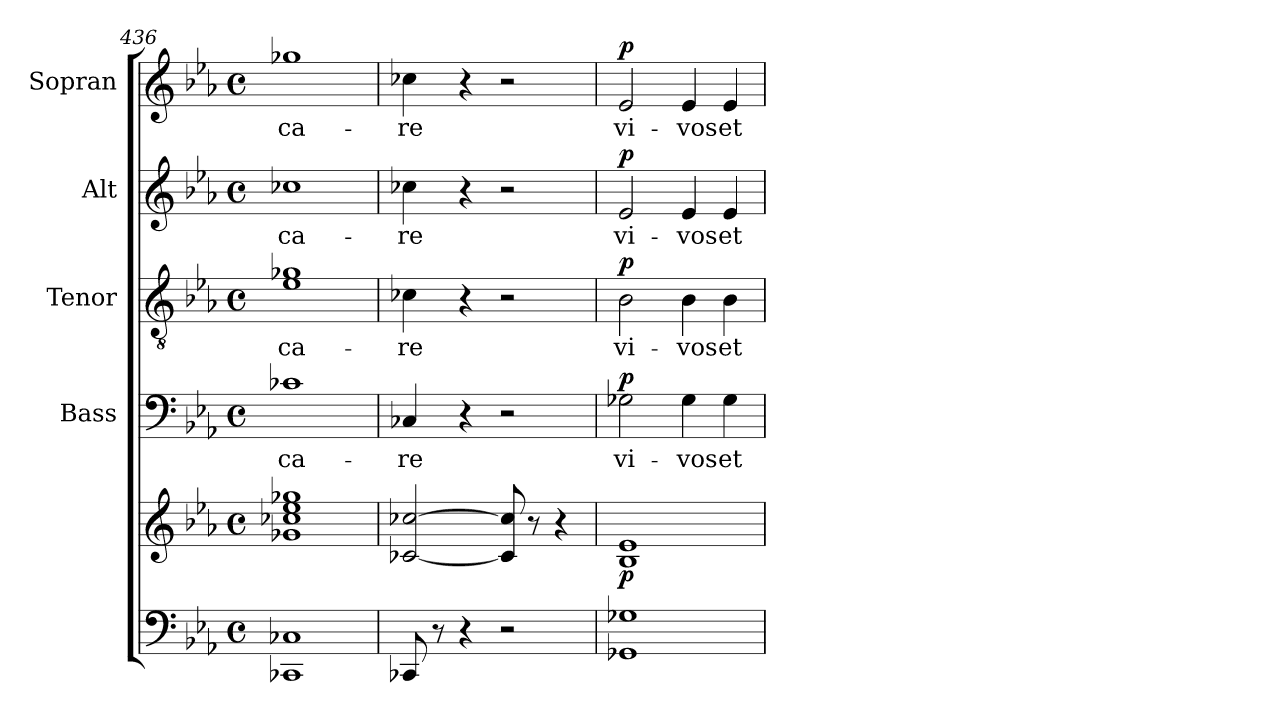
**kern	**kern	**dynam	**kern	**text	**dynam	**kern	**text	**dynam	**kern	**text	**dynam	**kern	**text	**dynam
*part5	*part5	*part5	*part4	*part4	*part4	*part3	*part3	*part3	*part2	*part2	*part2	*part1	*part1	*part1
*staff6	*staff5	*staff5/6	*staff4	*staff4	*staff4	*staff3	*staff3	*staff3	*staff2	*staff2	*staff2	*staff1	*staff1	*staff1
*	*	*	*I"Bass	*	*	*I"Tenor	*	*	*I"Alt	*	*	*I"Sopran	*	*
*	*	*	*I'B.	*	*	*I'T.	*	*	*I'A.	*	*	*I'S.	*	*
!!LO:PB:g=z
*clefF4	*clefG2	*	*clefF4	*	*	*clefGv2	*	*	*clefG2	*	*	*clefG2	*	*
*k[b-e-a-]	*k[b-e-a-]	*	*k[b-e-a-]	*	*	*k[b-e-a-]	*	*	*k[b-e-a-]	*	*	*k[b-e-a-]	*	*
*E-:	*E-:	*	*E-:	*	*	*E-:	*	*	*E-:	*	*	*E-:	*	*
*M4/4	*M4/4	*	*M4/4	*	*	*M4/4	*	*	*M4/4	*	*	*M4/4	*	*
*met(c)	*met(c)	*	*met(c)	*	*	*met(c)	*	*	*met(c)	*	*	*met(c)	*	*
=436	=436	=436	=436	=436	=436	=436	=436	=436	=436	=436	=436	=436	=436	=436
!	!	!	!	!LO:LY:b	!	!	!LO:LY:b	!	!	!LO:LY:b	!	!	!LO:LY:b	!
1CC-X 1C-X	1g-X 1cc-X 1ee- 1gg-X	.	1c-X	-ca-	.	1e- 1g-X	-ca-	.	1cc-X	-ca-	.	1gg-X	-ca-	.
=437	=437	=437	=437	=437	=437	=437	=437	=437	=437	=437	=437	=437	=437	=437
!	!	!	!	!LO:LY:b	!	!	!LO:LY:b	!	!	!LO:LY:b	!	!	!LO:LY:b	!
8CC-X/	[2c-X/ [2cc-X/	.	4C-X/	-re	.	4c-X\	-re	.	4cc-X\	-re	.	4cc-X\	-re	.
8r	.	.	.	.	.	.	.	.	.	.	.	.	.	.
4r	.	.	4r	.	.	4r	.	.	4r	.	.	4r	.	.
2r	8c-/] 8cc-/]	.	2r	.	.	2r	.	.	2r	.	.	2r	.	.
.	8r	.	.	.	.	.	.	.	.	.	.	.	.	.
.	4r	.	.	.	.	.	.	.	.	.	.	.	.	.
=438	=438	=438	=438	=438	=438	=438	=438	=438	=438	=438	=438	=438	=438	=438
!	!	!LO:DY:b	!	!LO:LY:b	!LO:DY:a	!	!LO:LY:b	!LO:DY:a	!	!LO:LY:b	!LO:DY:a	!	!LO:LY:b	!LO:DY:a
1GG-X 1G-X	1B- 1e-	p	2G-X\	vi-	p	2B-\	vi-	p	2e-/	vi-	p	2e-/	vi-	p
!	!	!	!	!LO:LY:b	!	!	!LO:LY:b	!	!	!LO:LY:b	!	!	!LO:LY:b	!
.	.	.	4G-\	-vos	.	4B-\	-vos	.	4e-/	-vos	.	4e-/	-vos	.
!	!	!	!	!LO:LY:b	!	!	!LO:LY:b	!	!	!LO:LY:b	!	!	!LO:LY:b	!
.	.	.	4G-\	et	.	4B-\	et	.	4e-/	et	.	4e-/	et	.
=	=	=	=	=	=	=	=	=	=	=	=	=	=	=
*-	*-	*-	*-	*-	*-	*-	*-	*-	*-	*-	*-	*-	*-	*-
